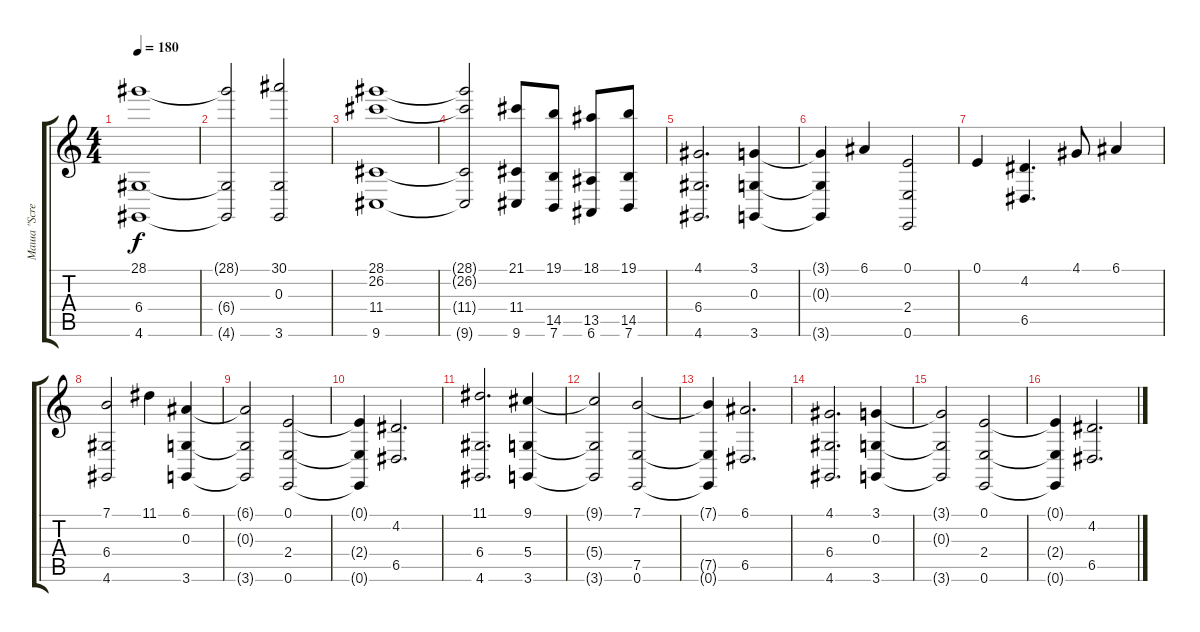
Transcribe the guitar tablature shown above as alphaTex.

\track ("Маша \"Scream\"" "Маша \"Scre") {instrument stringensemble1}
\staff {score tabs}
\tuning (E4 B3 G3 D3 A2 E2) {hide}
\ts (4 4)
\tempo 180
\clef g2
\ks c
(28.1 6.4 4.6).1{dy f} |
(28.1{t} 6.4{t} 4.6{t}).2 (30.1 0.3 3.6).2 |
(28.1 26.2 11.4 9.6).1 |
(28.1{t} 26.2{t} 11.4{t} 9.6{t}).2 (21.1 11.4 9.6).8 (19.1 14.5 7.6).8 (18.1 13.5 6.6).8 (19.1 14.5 7.6).8 |
(4.1 6.4 4.6).2{d} (3.1 0.3 3.6).4 |
(3.1{t} 0.3{t} 3.6{t}).4 6.1.4 (0.1 2.4 0.6).2 |
0.1.4 (4.2 6.5).4{d} 4.1.8 6.1.4 |
(7.1 6.4 4.6).2 11.1.4 (6.1 0.3 3.6).4 |
(6.1{t} 0.3{t} 3.6{t}).2 (0.1 2.4 0.6).2 |
(0.1{t} 2.4{t} 0.6{t}).4 (4.2 6.5).2{d} |
(11.1 6.4 4.6).2{d} (9.1 5.4 3.6).4 |
(9.1{t} 5.4{t} 3.6{t}).2 (7.1 7.5 0.6).2 |
(7.1{t} 7.5{t} 0.6{t}).4 (6.1 6.5).2{d} |
(4.1 6.4 4.6).2{d} (3.1 0.3 3.6).4 |
(3.1{t} 0.3{t} 3.6{t}).2 (0.1 2.4 0.6).2 |
(0.1{t} 2.4{t} 0.6{t}).4 (4.2 6.5).2{d}
